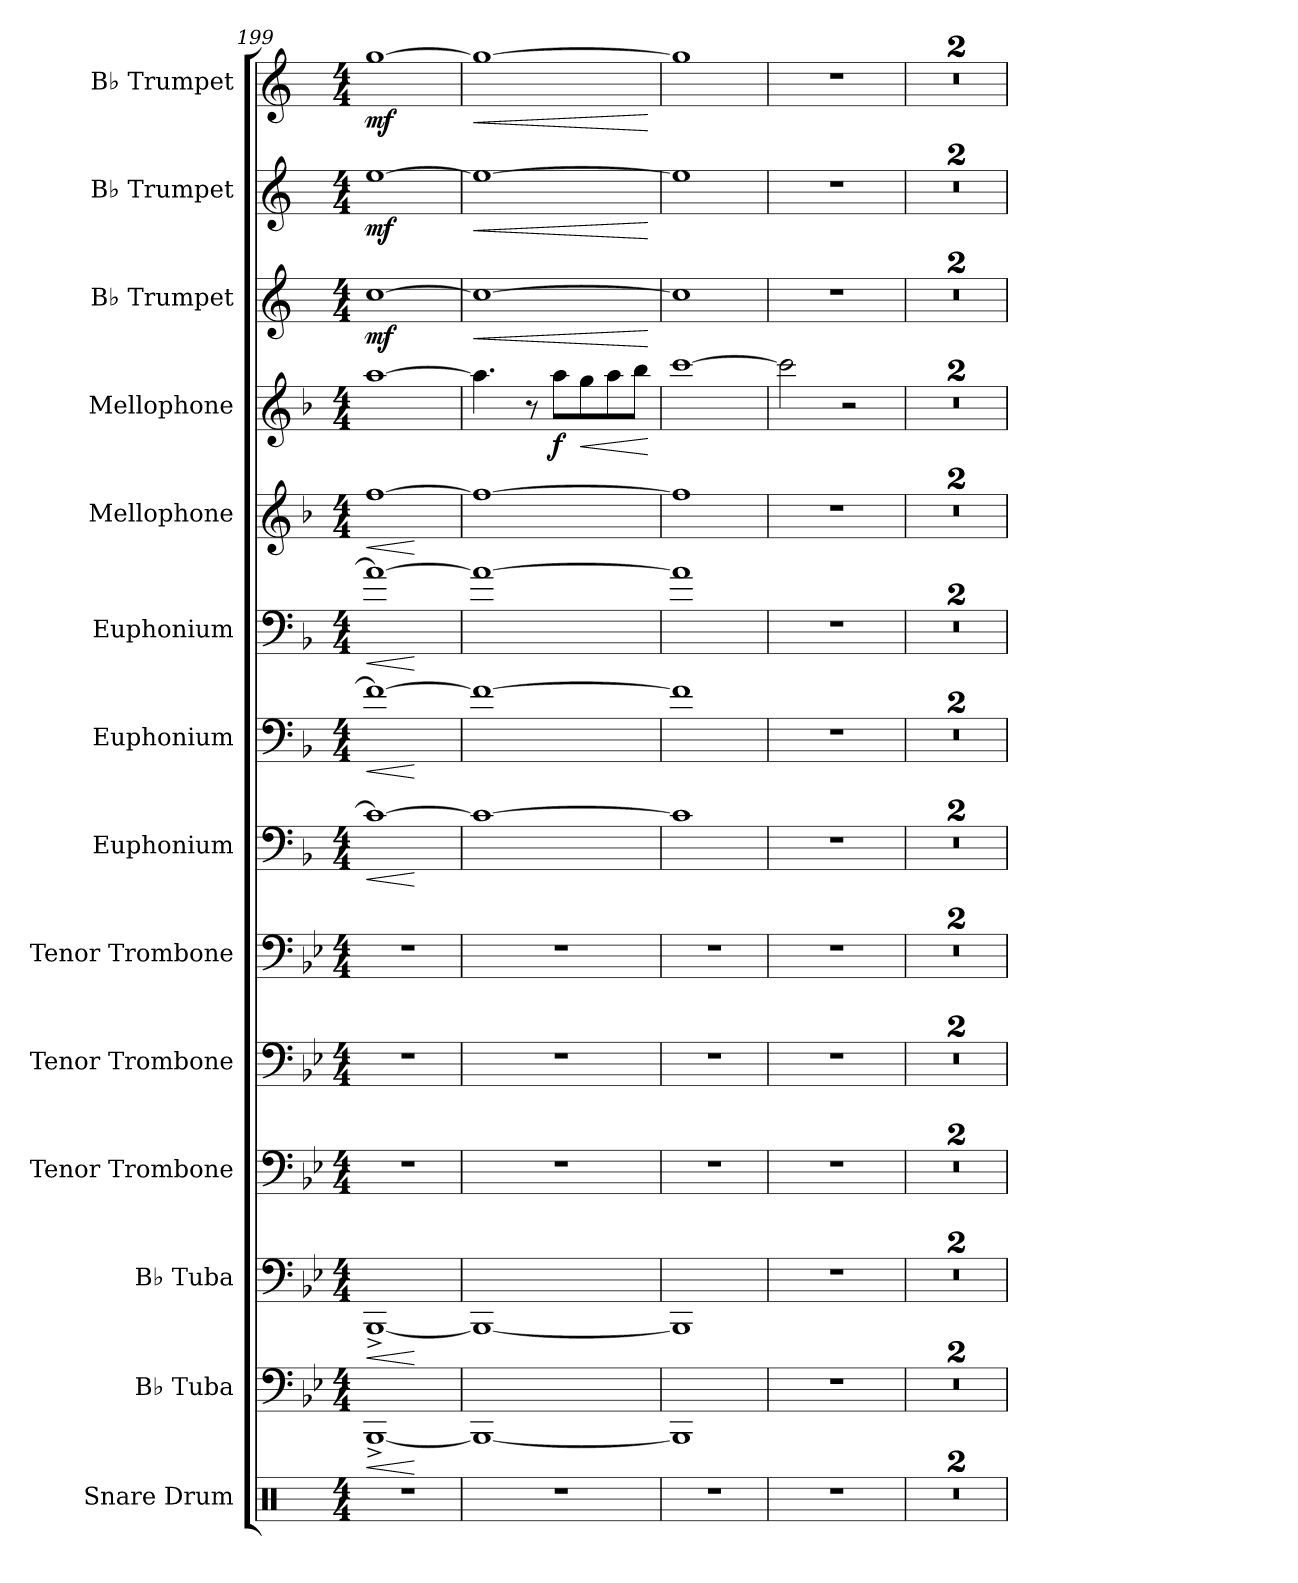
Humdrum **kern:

**kern	**kern	**dynam	**kern	**dynam	**kern	**kern	**kern	**kern	**dynam	**kern	**dynam	**kern	**dynam	**kern	**dynam	**kern	**dynam	**kern	**dynam	**kern	**dynam	**kern	**dynam
*part14	*part13	*part13	*part12	*part12	*part11	*part10	*part9	*part8	*part8	*part7	*part7	*part6	*part6	*part5	*part5	*part4	*part4	*part3	*part3	*part2	*part2	*part1	*part1
*staff14	*staff13	*staff13	*staff12	*staff12	*staff11	*staff10	*staff9	*staff8	*staff8	*staff7	*staff7	*staff6	*staff6	*staff5	*staff5	*staff4	*staff4	*staff3	*staff3	*staff2	*staff2	*staff1	*staff1
*I"Snare Drum	*I"B♭ Tuba	*	*I"B♭ Tuba	*	*I"Tenor Trombone	*I"Tenor Trombone	*I"Tenor Trombone	*I"Euphonium	*	*I"Euphonium	*	*I"Euphonium	*	*I"Mellophone	*	*I"Mellophone	*	*I"B♭ Trumpet	*	*I"B♭ Trumpet	*	*I"B♭ Trumpet	*
*I'SD	*I'B♭ Tu.	*	*I'B♭ Tu.	*	*I'T. Tbn.	*I'T. Tbn.	*I'T. Tbn.	*I'Euph.	*	*I'Euph.	*	*I'Euph.	*	*I'Mph.	*	*I'Mph.	*	*I'B♭ Tpt.	*	*I'B♭ Tpt.	*	*I'B♭ Tpt.	*
*clefX	*clefF4	*	*clefF4	*	*clefF4	*clefF4	*clefF4	*clefF4	*	*clefF4	*	*clefF4	*	*clefG2	*	*clefG2	*	*clefG2	*	*clefG2	*	*clefG2	*
*	*	*	*	*	*	*	*	*ITrd4c7	*	*ITrd4c7	*	*ITrd4c7	*	*ITrd4c7	*	*ITrd4c7	*	*ITrd1c2	*	*ITrd1c2	*	*ITrd1c2	*
*k[]	*k[b-e-]	*	*k[b-e-]	*	*k[b-e-]	*k[b-e-]	*k[b-e-]	*k[b-e-]	*	*k[b-e-]	*	*k[b-e-]	*	*k[b-e-]	*	*k[b-e-]	*	*k[b-e-]	*	*k[b-e-]	*	*k[b-e-]	*
*M4/4	*M4/4	*	*M4/4	*	*M4/4	*M4/4	*M4/4	*M4/4	*	*M4/4	*	*M4/4	*	*M4/4	*	*M4/4	*	*M4/4	*	*M4/4	*	*M4/4	*
=199	=199	=199	=199	=199	=199	=199	=199	=199	=199	=199	=199	=199	=199	=199	=199	=199	=199	=199	=199	=199	=199	=199	=199
!	!	!LO:HP:b	!	!LO:HP:b	!	!	!	!	!LO:HP:b	!	!LO:HP:b	!	!LO:HP:b	!	!LO:HP:b	!	!	!	!LO:DY:b	!	!LO:DY:b	!	!LO:DY:b
1r	[1BBB-^	<	[1BBB-^	<	1r	1r	1r	1F_	<	1B-_	<	1d_	<	[1b-	<	[1dd	.	[1b-	mf	[1dd	mf	[1ff	mf
.	.	[	.	[	.	.	.	.	[	.	[	.	[	.	[	.	.	.	.	.	.	.	.
=200	=200	=200	=200	=200	=200	=200	=200	=200	=200	=200	=200	=200	=200	=200	=200	=200	=200	=200	=200	=200	=200	=200	=200
!	!	!	!	!	!	!	!	!	!	!	!	!	!	!	!	!	!	!	!LO:HP:b	!	!LO:HP:b	!	!LO:HP:b
1r	1BBB-_	.	1BBB-_	.	1r	1r	1r	1F_	.	1B-_	.	1d_	.	1b-_	.	4.dd\]	.	1b-_	<	1dd_	<	1ff_	<
.	.	.	.	.	.	.	.	.	.	.	.	.	.	.	.	8r	.	.	.	.	.	.	.
!	!	!	!	!	!	!	!	!	!	!	!	!	!	!	!	!	!LO:DY:b	!	!	!	!	!	!
.	.	.	.	.	.	.	.	.	.	.	.	.	.	.	.	8dd\L	f	.	.	.	.	.	.
!	!	!	!	!	!	!	!	!	!	!	!	!	!	!	!	!	!LO:HP:b	!	!	!	!	!	!
.	.	.	.	.	.	.	.	.	.	.	.	.	.	.	.	8cc\	<	.	.	.	.	.	.
.	.	.	.	.	.	.	.	.	.	.	.	.	.	.	.	8dd\	.	.	.	.	.	.	.
.	.	.	.	.	.	.	.	.	.	.	.	.	.	.	.	8ee-\J	.	.	.	.	.	.	.
.	.	.	.	.	.	.	.	.	.	.	.	.	.	.	.	.	[	.	[	.	[	.	[
=201	=201	=201	=201	=201	=201	=201	=201	=201	=201	=201	=201	=201	=201	=201	=201	=201	=201	=201	=201	=201	=201	=201	=201
1r	1BBB-]	.	1BBB-]	.	1r	1r	1r	1F]	.	1B-]	.	1d]	.	1b-]	.	[1ff	.	1b-]	.	1dd]	.	1ff]	.
=202	=202	=202	=202	=202	=202	=202	=202	=202	=202	=202	=202	=202	=202	=202	=202	=202	=202	=202	=202	=202	=202	=202	=202
1r	1r	.	1r	.	1r	1r	1r	1r	.	1r	.	1r	.	1r	.	2ff\]	.	1r	.	1r	.	1r	.
.	.	.	.	.	.	.	.	.	.	.	.	.	.	.	.	2r	.	.	.	.	.	.	.
=203	=203	=203	=203	=203	=203	=203	=203	=203	=203	=203	=203	=203	=203	=203	=203	=203	=203	=203	=203	=203	=203	=203	=203
1r	1r	.	1r	.	1r	1r	1r	1r	.	1r	.	1r	.	1r	.	1r	.	1r	.	1r	.	1r	.
=204	=204	=204	=204	=204	=204	=204	=204	=204	=204	=204	=204	=204	=204	=204	=204	=204	=204	=204	=204	=204	=204	=204	=204
1r	1r	.	1r	.	1r	1r	1r	1r	.	1r	.	1r	.	1r	.	1r	.	1r	.	1r	.	1r	.
=	=	=	=	=	=	=	=	=	=	=	=	=	=	=	=	=	=	=	=	=	=	=	=
*-	*-	*-	*-	*-	*-	*-	*-	*-	*-	*-	*-	*-	*-	*-	*-	*-	*-	*-	*-	*-	*-	*-	*-
